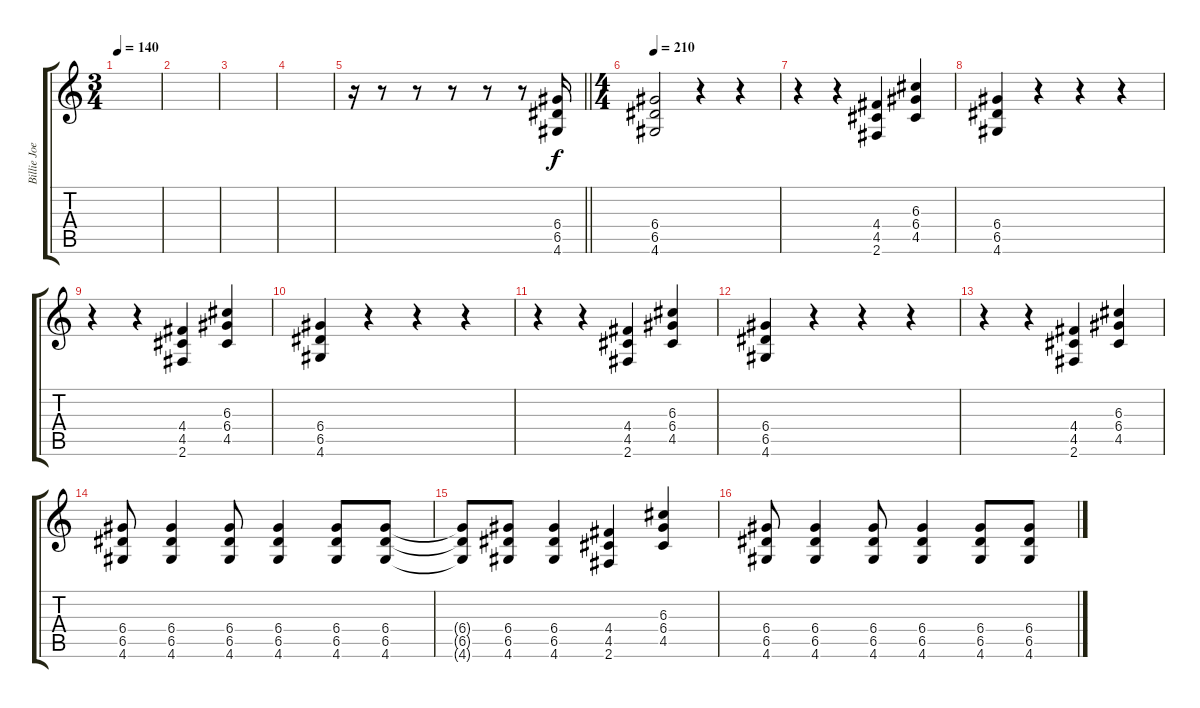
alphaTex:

\track ("Billie Joe" "Billie Joe") {instrument distortionguitar}
\staff {score tabs}
\tuning (E4 B3 G3 D3 A2 E2) {hide}
\ts (3 4)
\tempo 140
\clef g2
\ks c
|
|
|
|
\barLineRight lightlight
r.16 r.8 r.8 r.8 r.8 r.8 (6.4 6.5 4.6).16 |
\ts (4 4)
\tempo 210
(6.4 6.5 4.6).2 r.4 r.4 |
r.4 r.4 (4.4 4.5 2.6).4 (6.3 6.4 4.5).4 |
(6.4 6.5 4.6).4 r.4 r.4 r.4 |
r.4 r.4 (4.4 4.5 2.6).4 (6.3 6.4 4.5).4 |
(6.4 6.5 4.6).4 r.4 r.4 r.4 |
r.4 r.4 (4.4 4.5 2.6).4 (6.3 6.4 4.5).4 |
(6.4 6.5 4.6).4 r.4 r.4 r.4 |
r.4 r.4 (4.4 4.5 2.6).4 (6.3 6.4 4.5).4 |
(6.4 6.5 4.6).8 (6.4 6.5 4.6).4 (6.4 6.5 4.6).8 (6.4 6.5 4.6).4 (6.4 6.5 4.6).8 (6.4 6.5 4.6).8 |
(6.4{t} 6.5{t} 4.6{t}).8 (6.4 6.5 4.6).8 (6.4 6.5 4.6).4 (4.4 4.5 2.6).4 (6.3 6.4 4.5).4 |
(6.4 6.5 4.6).8 (6.4 6.5 4.6).4 (6.4 6.5 4.6).8 (6.4 6.5 4.6).4 (6.4 6.5 4.6).8 (6.4 6.5 4.6).8
